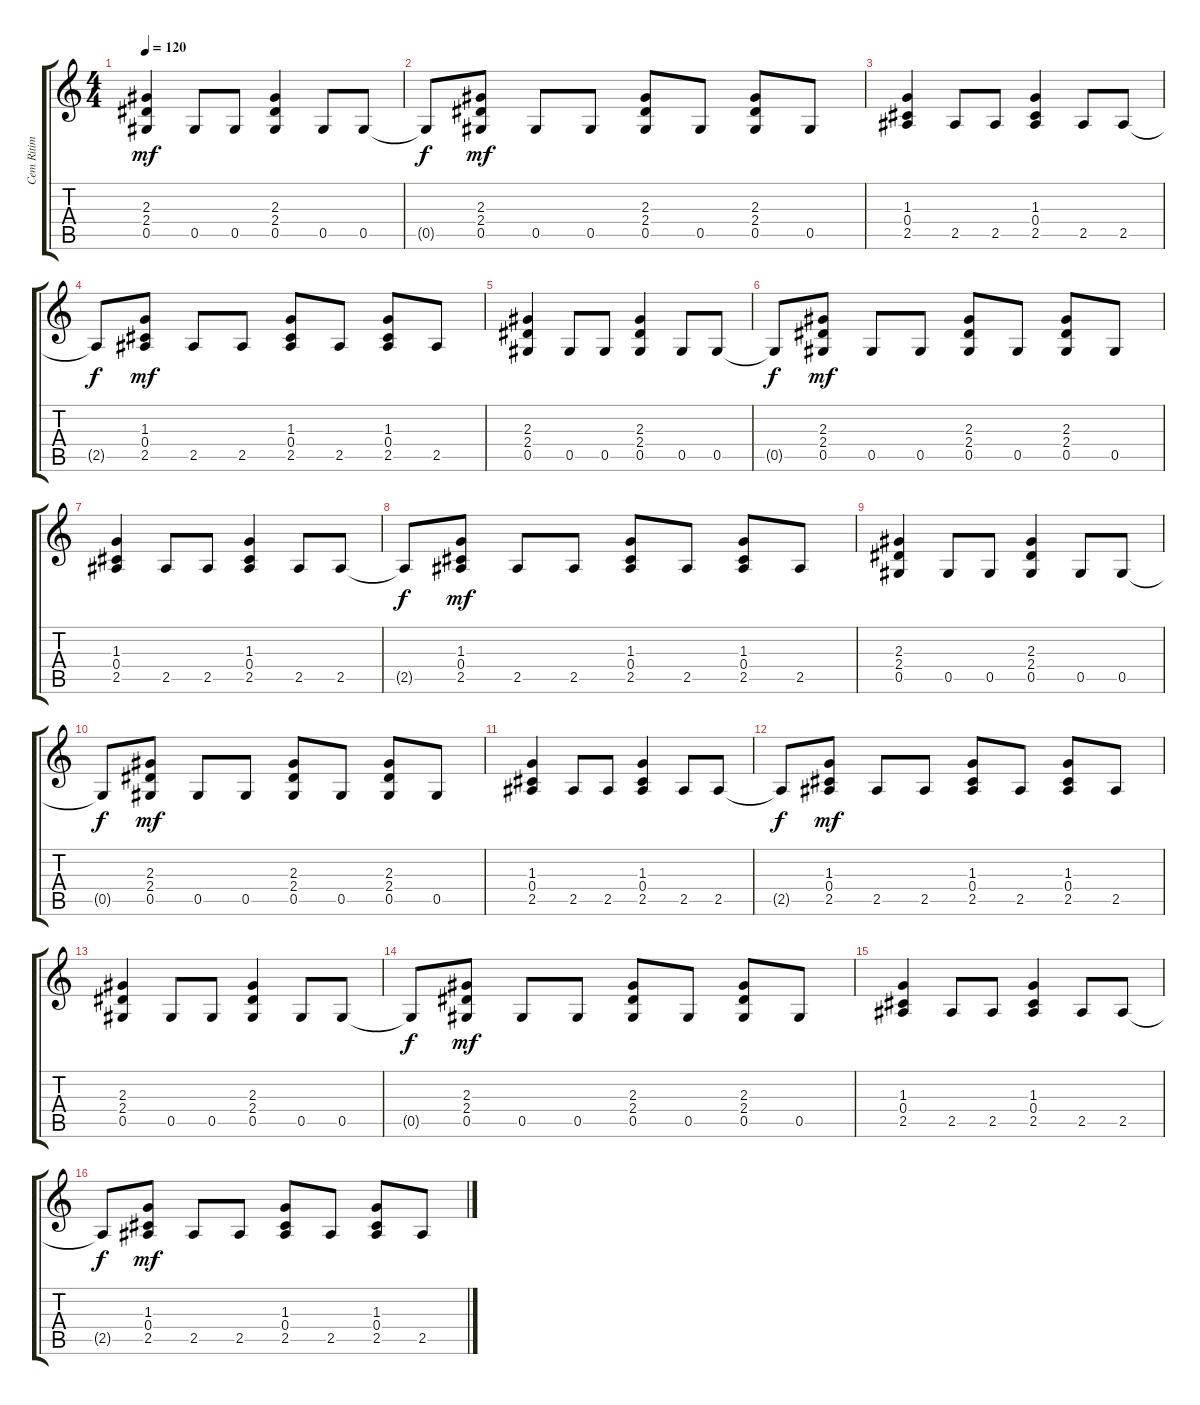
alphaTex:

\track ("Cem Ritim Gitar" "Cem Ritim ") {instrument distortionguitar}
\staff {score tabs}
\tuning (Eb4 Bb3 Gb3 Db3 Ab2 Eb2) {hide}
\ts (4 4)
\tempo 120
\clef g2
\ks c
(2.3 2.4 0.5).4{dy mf} 0.5.8 0.5.8 (2.3 2.4 0.5).4 0.5.8 0.5.8 |
0.5{t}.8{dy f} (2.3 2.4 0.5).8{dy mf} 0.5.8 0.5.8 (2.3 2.4 0.5).8 0.5.8 (2.3 2.4 0.5).8 0.5.8 |
(1.3 0.4 2.5).4 2.5.8 2.5.8 (1.3 0.4 2.5).4 2.5.8 2.5.8 |
2.5{t}.8{dy f} (1.3 0.4 2.5).8{dy mf} 2.5.8 2.5.8 (1.3 0.4 2.5).8 2.5.8 (1.3 0.4 2.5).8 2.5.8 |
(2.3 2.4 0.5).4 0.5.8 0.5.8 (2.3 2.4 0.5).4 0.5.8 0.5.8 |
0.5{t}.8{dy f} (2.3 2.4 0.5).8{dy mf} 0.5.8 0.5.8 (2.3 2.4 0.5).8 0.5.8 (2.3 2.4 0.5).8 0.5.8 |
(1.3 0.4 2.5).4 2.5.8 2.5.8 (1.3 0.4 2.5).4 2.5.8 2.5.8 |
2.5{t}.8{dy f} (1.3 0.4 2.5).8{dy mf} 2.5.8 2.5.8 (1.3 0.4 2.5).8 2.5.8 (1.3 0.4 2.5).8 2.5.8 |
(2.3 2.4 0.5).4 0.5.8 0.5.8 (2.3 2.4 0.5).4 0.5.8 0.5.8 |
0.5{t}.8{dy f} (2.3 2.4 0.5).8{dy mf} 0.5.8 0.5.8 (2.3 2.4 0.5).8 0.5.8 (2.3 2.4 0.5).8 0.5.8 |
(1.3 0.4 2.5).4 2.5.8 2.5.8 (1.3 0.4 2.5).4 2.5.8 2.5.8 |
2.5{t}.8{dy f} (1.3 0.4 2.5).8{dy mf} 2.5.8 2.5.8 (1.3 0.4 2.5).8 2.5.8 (1.3 0.4 2.5).8 2.5.8 |
(2.3 2.4 0.5).4 0.5.8 0.5.8 (2.3 2.4 0.5).4 0.5.8 0.5.8 |
0.5{t}.8{dy f} (2.3 2.4 0.5).8{dy mf} 0.5.8 0.5.8 (2.3 2.4 0.5).8 0.5.8 (2.3 2.4 0.5).8 0.5.8 |
(1.3 0.4 2.5).4 2.5.8 2.5.8 (1.3 0.4 2.5).4 2.5.8 2.5.8 |
2.5{t}.8{dy f} (1.3 0.4 2.5).8{dy mf} 2.5.8 2.5.8 (1.3 0.4 2.5).8 2.5.8 (1.3 0.4 2.5).8 2.5.8
